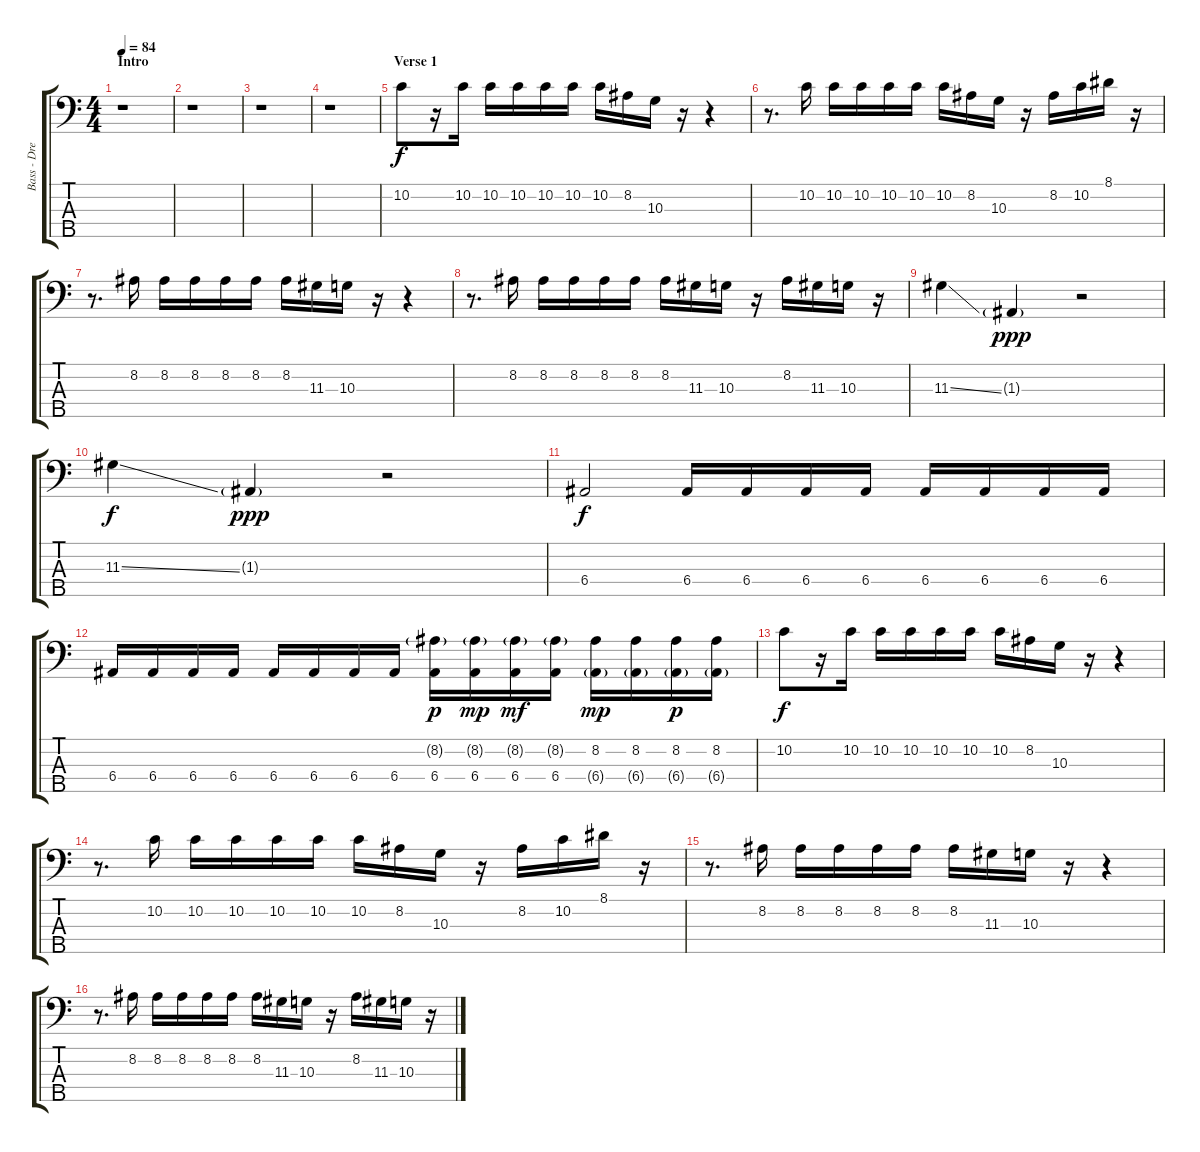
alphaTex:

\track ("Bass - Drew Roulette" "Bass - Dre") {instrument electricbassfinger}
\staff {score tabs}
\tuning (G2 D2 A1 E1 B0) {hide}
\ts (4 4)
\section ("" "Intro")
\tempo 84
\clef f4
\ks c
r.1{dy f instrument electricbassfinger} |
r.1 |
r.1 |
r.1 |
\section ("" "Verse 1")
10.2.8 r.16 10.2.16 10.2.16 10.2.16 10.2.16 10.2.16 10.2.16 8.2.16 10.3.16 r.16 r.4 |
r.8{d} 10.2.16 10.2.16 10.2.16 10.2.16 10.2.16 10.2.16 8.2.16 10.3.16 r.16 8.2.16 10.2.16 8.1.16 r.16 |
r.8{d} 8.2.16 8.2.16 8.2.16 8.2.16 8.2.16 8.2.16 11.3.16 10.3.16 r.16 r.4 |
r.8{d} 8.2.16 8.2.16 8.2.16 8.2.16 8.2.16 8.2.16 11.3.16 10.3.16 r.16 8.2.16 11.3.16 10.3.16 r.16 |
11.3{ss}.4 1.3{g}.4{dy ppp} r.2 |
11.3{ss}.4{dy f} 1.3{g}.4{dy ppp} r.2 |
6.4.2{dy f} 6.4.16 6.4.16 6.4.16 6.4.16 6.4.16 6.4.16 6.4.16 6.4.16 |
6.4.16 6.4.16 6.4.16 6.4.16 6.4.16 6.4.16 6.4.16 6.4.16 (8.2{g} 6.4).16{dy p} (8.2{g} 6.4).16{dy mp} (8.2{g} 6.4).16{dy mf} (8.2{g} 6.4).16 (8.2 6.4{g}).16{dy mp} (8.2 6.4{g}).16 (8.2 6.4{g}).16{dy p} (8.2 6.4{g}).16 |
10.2.8{dy f} r.16 10.2.16 10.2.16 10.2.16 10.2.16 10.2.16 10.2.16 8.2.16 10.3.16 r.16 r.4 |
r.8{d} 10.2.16 10.2.16 10.2.16 10.2.16 10.2.16 10.2.16 8.2.16 10.3.16 r.16 8.2.16 10.2.16 8.1.16 r.16 |
r.8{d} 8.2.16 8.2.16 8.2.16 8.2.16 8.2.16 8.2.16 11.3.16 10.3.16 r.16 r.4 |
r.8{d} 8.2.16 8.2.16 8.2.16 8.2.16 8.2.16 8.2.16 11.3.16 10.3.16 r.16 8.2.16 11.3.16 10.3.16 r.16
